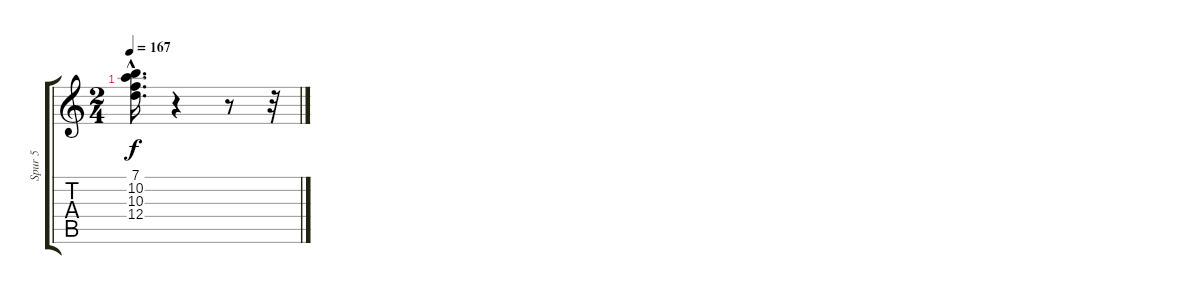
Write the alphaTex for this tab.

\track ("Spur 5" "Spur 5") {instrument acousticguitarsteel}
\staff {score tabs}
\tuning (E4 B3 G3 D3 A2 E2) {hide}
\ts (2 4)
\tempo 167
\clef g2
\ks c
(7.1{hac t} 10.2{hac t} 10.3{hac t} 12.4{hac t}).16{d dy f} r.4 r.8 r.32
